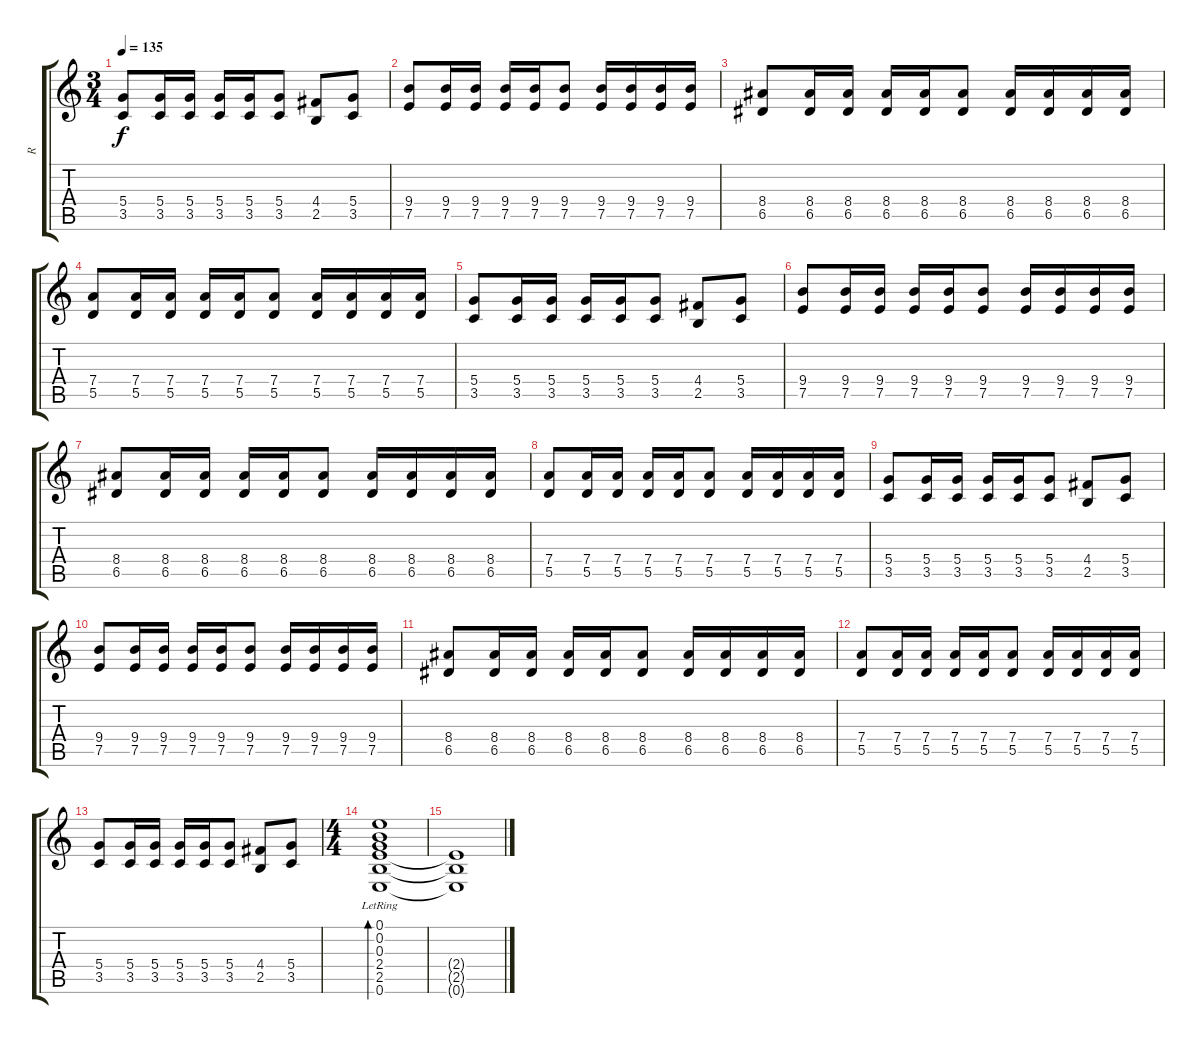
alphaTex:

\track ("R" "R") {instrument distortionguitar}
\staff {score tabs}
\tuning (E4 B3 G3 D3 A2 E2) {hide}
\ts (3 4)
\tempo 135
\clef g2
\ks c
(5.4 3.5).8{dy f} (5.4 3.5).16 (5.4 3.5).16 (5.4 3.5).16 (5.4 3.5).16 (5.4 3.5).8 (4.4 2.5).8 (5.4 3.5).8 |
(9.4 7.5).8 (9.4 7.5).16 (9.4 7.5).16 (9.4 7.5).16 (9.4 7.5).16 (9.4 7.5).8 (9.4 7.5).16 (9.4 7.5).16 (9.4 7.5).16 (9.4 7.5).16 |
(8.4 6.5).8 (8.4 6.5).16 (8.4 6.5).16 (8.4 6.5).16 (8.4 6.5).16 (8.4 6.5).8 (8.4 6.5).16 (8.4 6.5).16 (8.4 6.5).16 (8.4 6.5).16 |
(7.4 5.5).8 (7.4 5.5).16 (7.4 5.5).16 (7.4 5.5).16 (7.4 5.5).16 (7.4 5.5).8 (7.4 5.5).16 (7.4 5.5).16 (7.4 5.5).16 (7.4 5.5).16 |
(5.4 3.5).8 (5.4 3.5).16 (5.4 3.5).16 (5.4 3.5).16 (5.4 3.5).16 (5.4 3.5).8 (4.4 2.5).8 (5.4 3.5).8 |
(9.4 7.5).8 (9.4 7.5).16 (9.4 7.5).16 (9.4 7.5).16 (9.4 7.5).16 (9.4 7.5).8 (9.4 7.5).16 (9.4 7.5).16 (9.4 7.5).16 (9.4 7.5).16 |
(8.4 6.5).8 (8.4 6.5).16 (8.4 6.5).16 (8.4 6.5).16 (8.4 6.5).16 (8.4 6.5).8 (8.4 6.5).16 (8.4 6.5).16 (8.4 6.5).16 (8.4 6.5).16 |
(7.4 5.5).8 (7.4 5.5).16 (7.4 5.5).16 (7.4 5.5).16 (7.4 5.5).16 (7.4 5.5).8 (7.4 5.5).16 (7.4 5.5).16 (7.4 5.5).16 (7.4 5.5).16 |
(5.4 3.5).8 (5.4 3.5).16 (5.4 3.5).16 (5.4 3.5).16 (5.4 3.5).16 (5.4 3.5).8 (4.4 2.5).8 (5.4 3.5).8 |
(9.4 7.5).8 (9.4 7.5).16 (9.4 7.5).16 (9.4 7.5).16 (9.4 7.5).16 (9.4 7.5).8 (9.4 7.5).16 (9.4 7.5).16 (9.4 7.5).16 (9.4 7.5).16 |
(8.4 6.5).8 (8.4 6.5).16 (8.4 6.5).16 (8.4 6.5).16 (8.4 6.5).16 (8.4 6.5).8 (8.4 6.5).16 (8.4 6.5).16 (8.4 6.5).16 (8.4 6.5).16 |
(7.4 5.5).8 (7.4 5.5).16 (7.4 5.5).16 (7.4 5.5).16 (7.4 5.5).16 (7.4 5.5).8 (7.4 5.5).16 (7.4 5.5).16 (7.4 5.5).16 (7.4 5.5).16 |
(5.4 3.5).8 (5.4 3.5).16 (5.4 3.5).16 (5.4 3.5).16 (5.4 3.5).16 (5.4 3.5).8 (4.4 2.5).8 (5.4 3.5).8 |
\ts (4 4)
(0.1{lr} 0.2{lr} 0.3{lr} 2.4{lr} 2.5{lr} 0.6{lr}).1{bd 480} |
(2.4{t} 2.5{t} 0.6{t}).1
